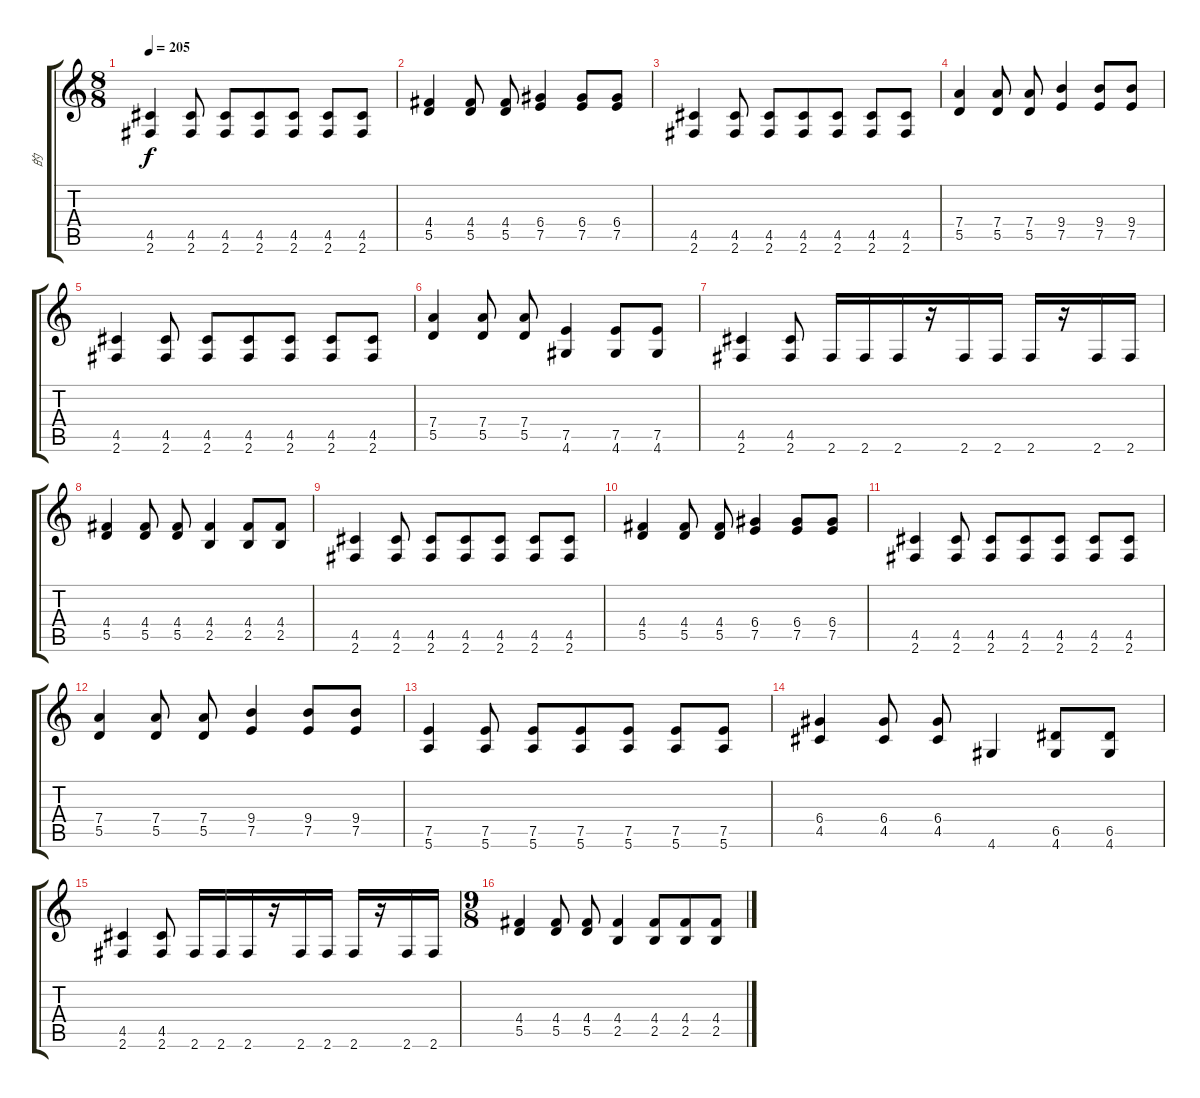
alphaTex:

\track ("的" "的") {instrument distortionguitar}
\staff {score tabs}
\tuning (E4 B3 G3 D3 A2 E2) {hide}
\ts (8 8)
\tempo 205
\clef g2
\ks c
(4.5 2.6).4{dy f} (4.5 2.6).8 (4.5 2.6).8 (4.5 2.6).8 (4.5 2.6).8 (4.5 2.6).8 (4.5 2.6).8 |
(4.4 5.5).4 (4.4 5.5).8 (4.4 5.5).8 (6.4 7.5).4 (6.4 7.5).8 (6.4 7.5).8 |
(4.5 2.6).4 (4.5 2.6).8 (4.5 2.6).8 (4.5 2.6).8 (4.5 2.6).8 (4.5 2.6).8 (4.5 2.6).8 |
(7.4 5.5).4 (7.4 5.5).8 (7.4 5.5).8 (9.4 7.5).4 (9.4 7.5).8 (9.4 7.5).8 |
(4.5 2.6).4 (4.5 2.6).8 (4.5 2.6).8 (4.5 2.6).8 (4.5 2.6).8 (4.5 2.6).8 (4.5 2.6).8 |
(7.4 5.5).4 (7.4 5.5).8 (7.4 5.5).8 (7.5 4.6).4 (7.5 4.6).8 (7.5 4.6).8 |
(4.5 2.6).4 (4.5 2.6).8 2.6.16 2.6.16 2.6.16 r.16 2.6.16 2.6.16 2.6.16 r.16 2.6.16 2.6.16 |
(4.4 5.5).4 (4.4 5.5).8 (4.4 5.5).8 (4.4 2.5).4 (4.4 2.5).8 (4.4 2.5).8 |
(4.5 2.6).4 (4.5 2.6).8 (4.5 2.6).8 (4.5 2.6).8 (4.5 2.6).8 (4.5 2.6).8 (4.5 2.6).8 |
(4.4 5.5).4 (4.4 5.5).8 (4.4 5.5).8 (6.4 7.5).4 (6.4 7.5).8 (6.4 7.5).8 |
(4.5 2.6).4 (4.5 2.6).8 (4.5 2.6).8 (4.5 2.6).8 (4.5 2.6).8 (4.5 2.6).8 (4.5 2.6).8 |
(7.4 5.5).4 (7.4 5.5).8 (7.4 5.5).8 (9.4 7.5).4 (9.4 7.5).8 (9.4 7.5).8 |
(7.5 5.6).4 (7.5 5.6).8 (7.5 5.6).8 (7.5 5.6).8 (7.5 5.6).8 (7.5 5.6).8 (7.5 5.6).8 |
(6.4 4.5).4 (6.4 4.5).8 (6.4 4.5).8 4.6.4 (6.5 4.6).8 (6.5 4.6).8 |
(4.5 2.6).4 (4.5 2.6).8 2.6.16 2.6.16 2.6.16 r.16 2.6.16 2.6.16 2.6.16 r.16 2.6.16 2.6.16 |
\ts (9 8)
(4.4 5.5).4 (4.4 5.5).8 (4.4 5.5).8 (4.4 2.5).4 (4.4 2.5).8 (4.4 2.5).8 (4.4 2.5).8
